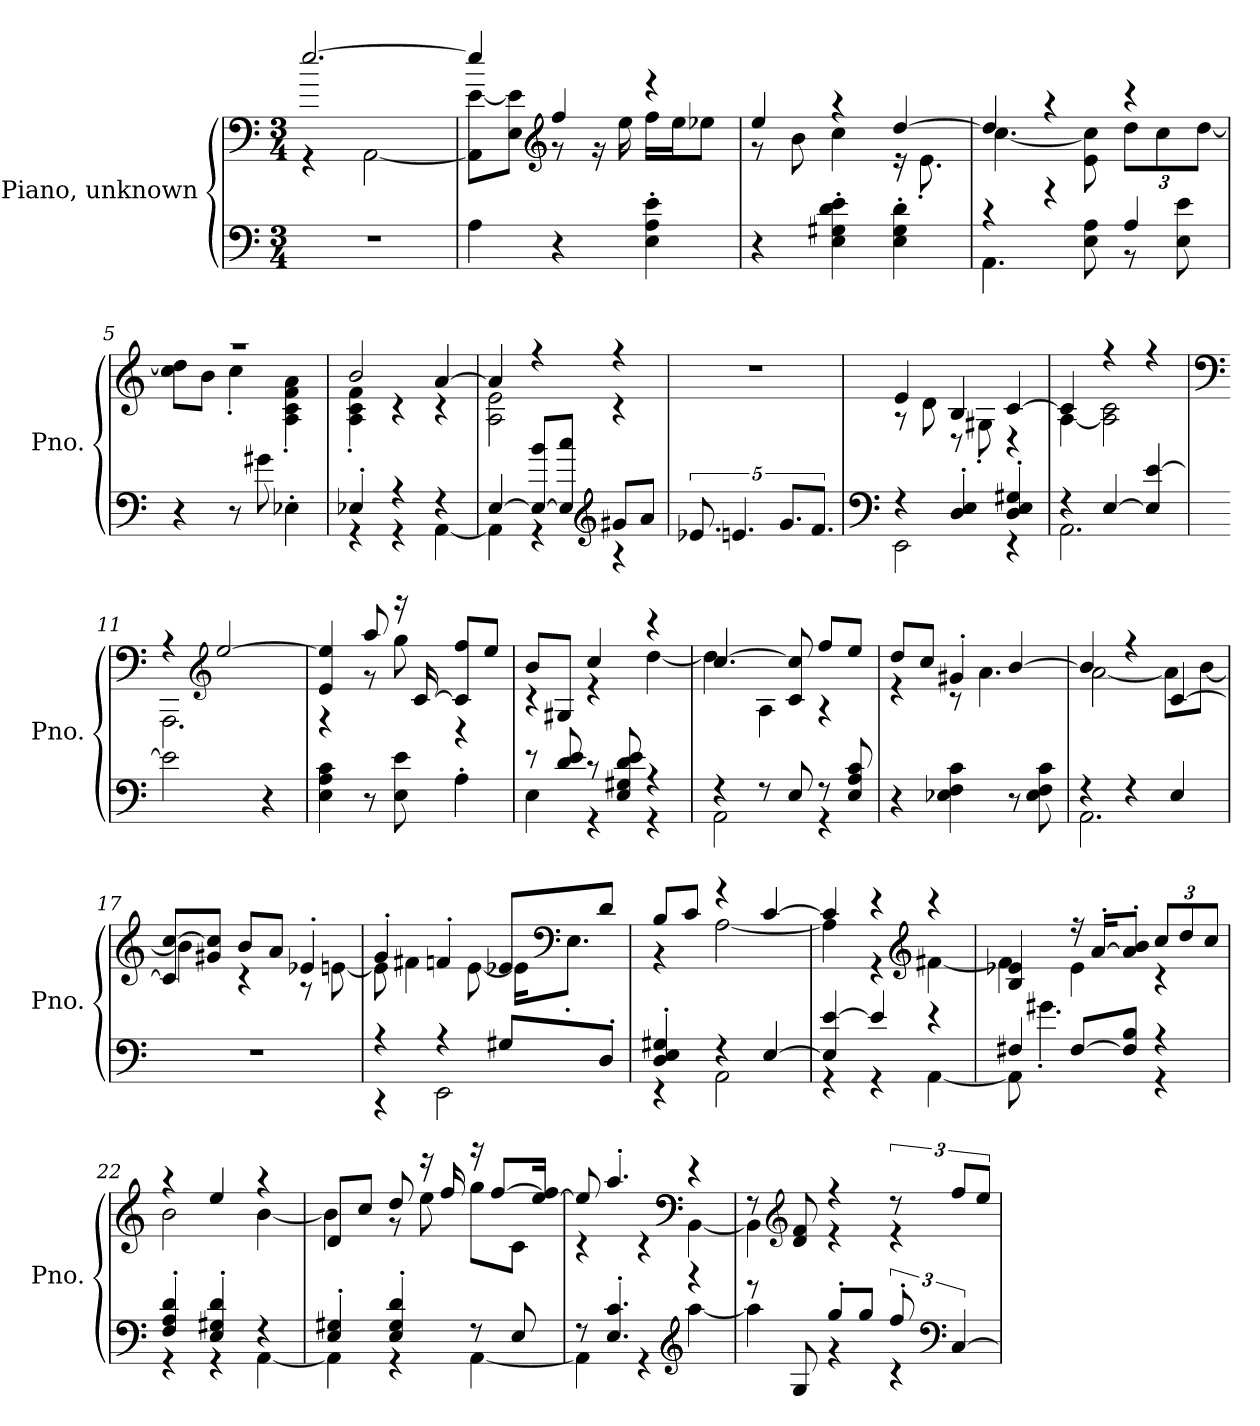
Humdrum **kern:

**kern	**kern
*part1	*part1
*staff2	*staff1
*I"Piano, unknown	*
*I'Pno.	*
*clefF4	*clefF4
*k[]	*k[]
*M3/4	*M3/4
*MM173	*MM173
=1	=1
*	*^
2.r	[2.ee/	4r
.	.	[2AA\
=2	=2	=2
4A\	4ee/]	8AA\] [8e\L
.	.	8E\ 8e\]J
*	*clefG2	*
4r	4ff/	8r
.	.	16r
.	.	16ee\
4E\' 4A\' 4e\'	4r	16ff\LL
.	.	16ee\J
.	.	8ee-X\J
=3	=3	=3
4r	4ee/	8r
.	.	8b\
4E\' 4G#X\' 4d\' 4e\'	4r	4cc\
4E\' 4G#\' 4d\'	[4dd/	16r
.	.	8.e'\
=4	=4	=4
*^	*	*
4r	4.AA\	4dd/]	[4.cc\
4r	.	4r	.
.	8E\ 8A\	.	8e\ 8cc\]
*	*	*	*Xbrackettup
4A/	8r	4r	12dd\L
.	.	.	12cc\
.	8E\ 8e\	.	.
.	.	.	[12dd\J
*v	*v	*	*
=5	=5	=5
4r	2.r	8cc\ 8dd\]L
.	.	8b\J
8r	.	4cc'\
8g#X\	.	.
4E-X'\	.	4A\' 4c\' 4f\' 4a\'
=6	=6	=6
*^	*	*
4E-X'/	4r	2b/	4A\' 4c\' 4f\'
4r	4r	.	4r
4r	[4AA\	[4a/	4r
!!LO:LB:g=z	!!
=7	=7	=7	=7
[4E/	4AA\]	4a/]	2A\ 2e\
8E/_ 8b/L	4r	4r	.
8E/] 8cc/J	.	.	.
*clefG2	*	*	*
8g#X/L	4r	4r	4r
8a/J	.	.	.
*v	*v	*	*
*	*v	*v
=8	=8
10.e-X/	2.r
5.en/	.
10.g/L	.
10.f/J	.
=9	=9
*clefF4	*
*^	*^
4r	2EE\	4e/	8r
.	.	.	8d\
4D/' 4E/'	.	4B/	8r
.	.	.	8G#X'\
4D/' 4E/' 4G#X/'	4r	[4c/	4r
=10	=10	=10	=10
4r	2.AA\	4c/]	[4A\
[4E/	.	4r	2A\] 2c\
4E/] [4e/	.	4r	.
*v	*v	*	*
=11	=11	=11
*	*clefF4	*
2e\]	4r	2.AAA\
*	*clefG2	*
.	[2ee/	.
4r	.	.
!!LO:LB:g=z	!!
=12	=12	=12
4E\ 4A\ 4c\	4e/ 4ee/]	4r
8r	8aa/	8r
8E\ 8e\	16r	8gg\
.	[16c/	.
4A'\	8c/] 8ff/L	4r
.	8ee/J	.
=13	=13	=13
*^	*	*
8r	4E\	8b/L	4r
8d/ 8e/	.	8G#X/J	.
8r	4r	4cc/	4r
8E/ 8G#X/ 8d/ 8e/	.	.	.
4r	4r	4r	[4dd\
=14	=14	=14	=14
4r	2AA\	[4.cc/	4dd\]
8r	.	.	4A\
8E/	.	8c/ 8cc/]	.
8r	4r	8ff/L	4r
8E/ 8A/ 8c/	.	8ee/J	.
*v	*v	*	*
=15	=15	=15
4r	8dd/L	4r
.	8cc/J	.
4E-X\ 4F\ 4c\	4g#X'/	8r
.	.	4.a\
8r	[4b/	.
8E-\ 8F\ 8c\	.	.
=16	=16	=16
*^	*	*
4r	2.AA\	4b/]	[2a\
4r	.	4r	.
4E/	.	[4c/	8a\L]
.	.	.	[8b\J
*v	*v	*	*
!!LO:LB:g=z	!!
=17	=17	=17
2.r	8c/] [8cc/L	4b\]
.	8g#X/ 8cc/]J	.
.	8b/L	4r
.	8a/J	.
.	4e-X'/	8r
.	.	[8en\
=18	=18	=18
*^	*	*
4r	4r	4g'/	8e\]
.	.	.	4f#X\
4r	2EE\	4fn'/	.
.	.	.	[8e\
8G#X/L	.	8e-X/L	16e\KL]
*	*	*clefF4	*
.	.	.	8.E'\J
8D'/J	.	8d/J	.
=19	=19	=19	=19
4D/' 4E/' 4G#X/'	4r	8B/L	4r
.	.	8c/J	.
4r	2AA\	4r	[2A\
[4E/	.	[4c/	.
=20	=20	=20	=20
4E/] [4e/	4r	4c/]	4A\]
4e/]	4r	4r	4r
*	*	*clefG2	*
4r	[4AA\	4r	[4f#X\
!!LO:LB:g=z	!!
=21	=21	=21	=21
4F#X/	8AA\]	4B/ 4e-X/	4f#\]
.	4.g#X'\	.	.
[8F#/L	.	16r	4e-\
.	.	[16a'/KL	.
8F#/] 8B/J	.	8a/]' 8b/'J	.
4r	4r	12cc/L	4r
.	.	12dd/	.
.	.	12cc/J	.
=22	=22	=22	=22
4F/' 4A/' 4d/'	4r	4r	2b\
4E/' 4G#X/' 4d/'	4r	4ee/	.
4r	[4AA\	4r	[4b\
=23	=23	=23	=23
4E/' 4G#X/'	4AA\]	8d/L	4b\]
.	.	8cc/J	.
4E/' 4G#/' 4d/'	4r	8dd/	8r
.	.	16r	8ee\
.	.	16ff/	.
8r	[4AA\	16r	8gg\L
.	.	[8ff/L	.
8E/	.	.	8c\J
.	.	[16ee/ 16ff/]Jk	.
=24	=24	=24	=24
8r	4AA\]	8ee/]	4r
4.E/' 4.c/'	.	4.aa'/	.
.	4r	.	4r
*clefG2	*	*clefF4	*
4r	[4aa\	4r	[4BB\
!!LO:LB:g=z	!!
=25	=25	=25	=25
8r	4aa\]	8r	4BB\]
*	*	*clefG2	*
8G/	.	8d/ 8f/	.
8gg'/L	4r	4r	4r
8gg/J	.	.	.
*	*	*brackettup	*
12ff'/	4r	12r	4r
*clefF4	*	*	*
[6C/	.	12ff/L	.
.	.	12ee/J	.
*v	*v	*	*
*	*v	*v
=	=
*-	*-
